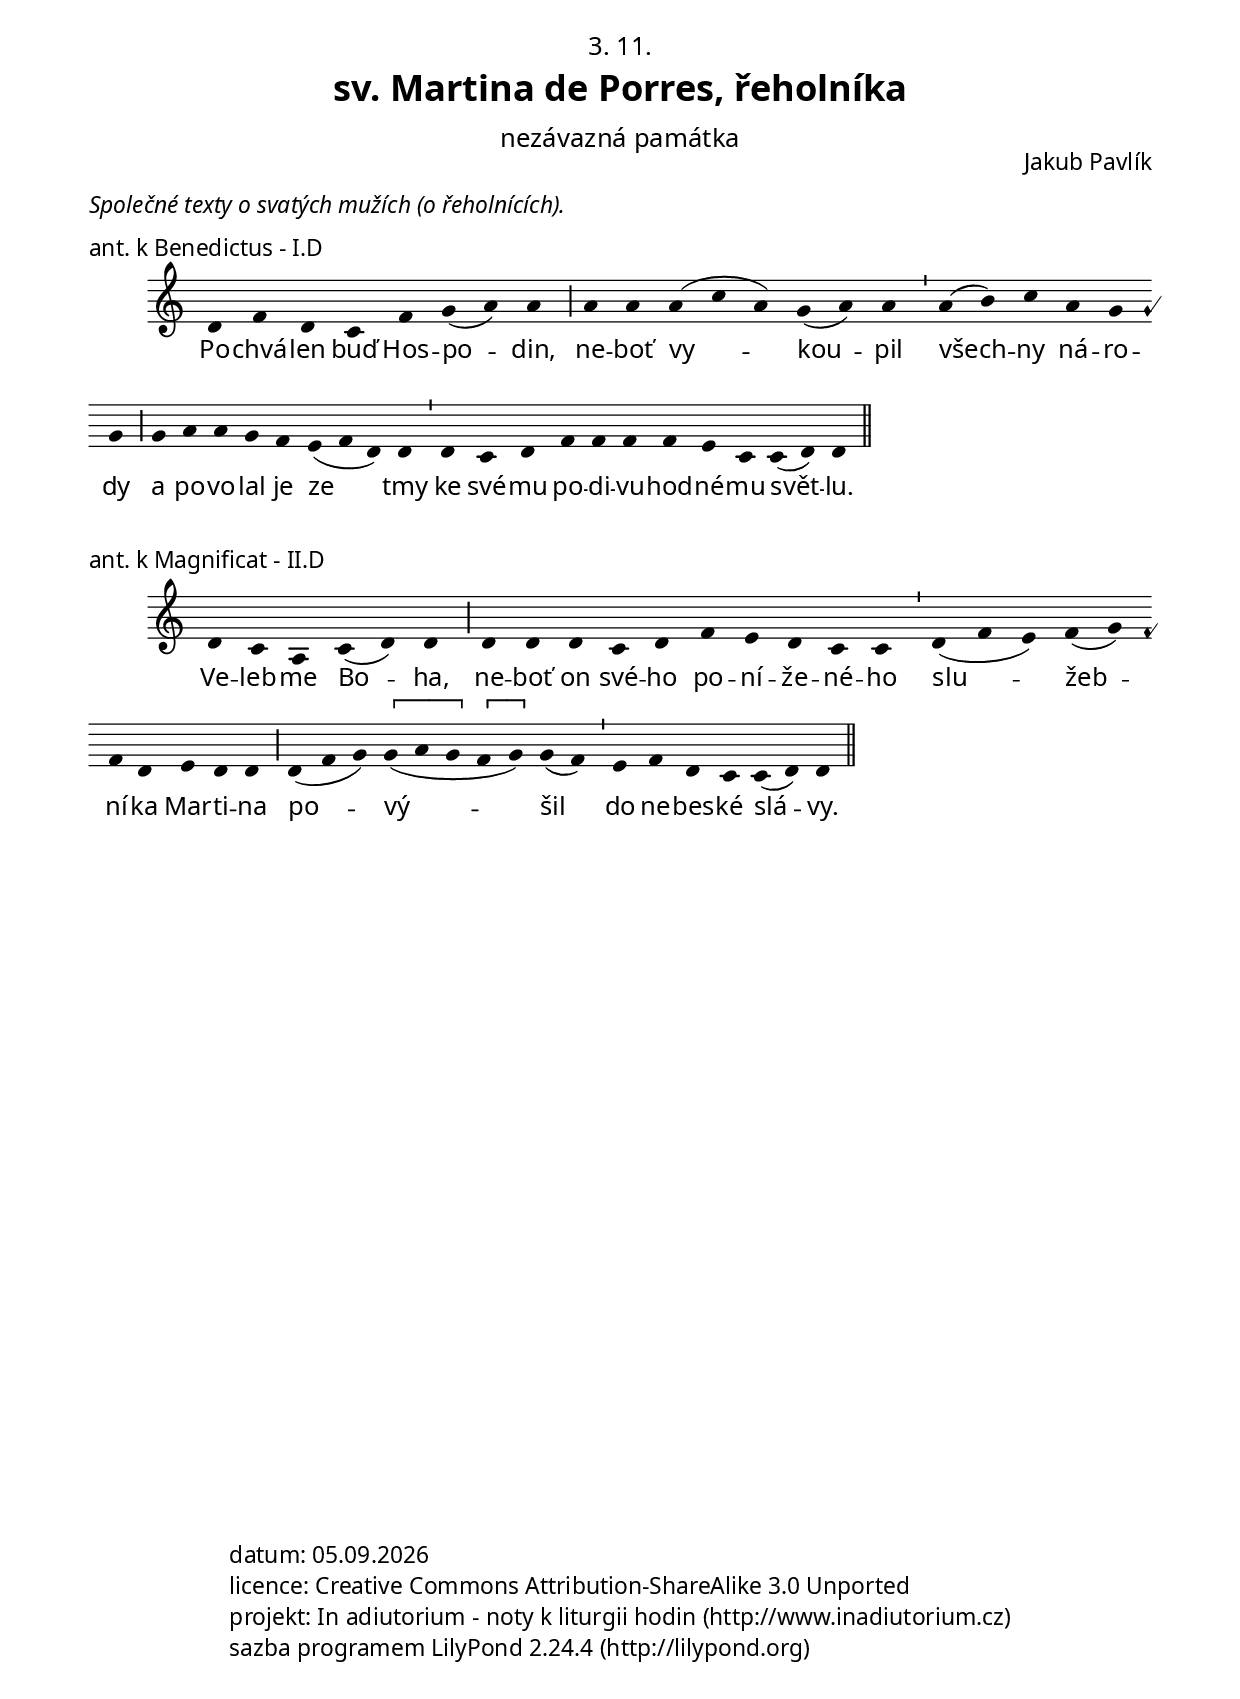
\version "2.19.16"

\include "../spolecne.ly"

\header {
  title = \markup\titleSvatek
            "sv. Martina de Porres, řeholníka"
            "nezávazná památka"
            "3. 11."
  composer = "Jakub Pavlík"
}

\markup\communia #'(#:reholnik)

\score {
  \relative c' {
    \choralniRezim
    d4 f d c f g( a) a \barMaior
    a a a( c a) g( a) a \barMin a( b) c a g g \barMaior
    g a a g f e( f d) d \barMin
    d c d f f f f e c c( d) d \barFinalis
  }
  \addlyrics {
    Po -- chvá -- len buď Hos -- po -- din,
    ne -- boť vy -- kou -- pil všech -- ny ná -- ro -- dy
    a po -- vo -- lal je ze tmy
    ke své -- mu po -- di -- vu -- hod -- né -- mu svět -- lu.
  }
  \header {
    quid = "ant. k Benedictus"
    modus = "I"
    differentia = "D"
    psalmus = ""
    id = "aben"
    piece = \markup {\sestavTitulekBezZalmu}
  }
}

\score {
  \relative c' {
    \choralniRezim
    d4 c a c( d) d \barMaior
    d d d c d f e d c c \barMin
    d( f e) f( g) f d e d d \barMaior
    d( f g) \[ g( a g \] \[ f g) \] g( f) \barMin
    e f d c c( d) d \barFinalis
  }
  \addlyrics {
    Ve -- leb -- me Bo -- ha,
    ne -- boť on své -- ho po -- ní -- že -- né -- ho
    slu -- žeb -- ní -- ka Mar -- ti -- na
    po -- vý -- šil
    do ne -- bes -- ké slá -- vy.
  }
  \header {
    quid = "ant. k Magnificat"
    modus = "II"
    differentia = "D"
    psalmus = ""
    id = "amag"
    piece = \markup {\sestavTitulekBezZalmu}
  }
}